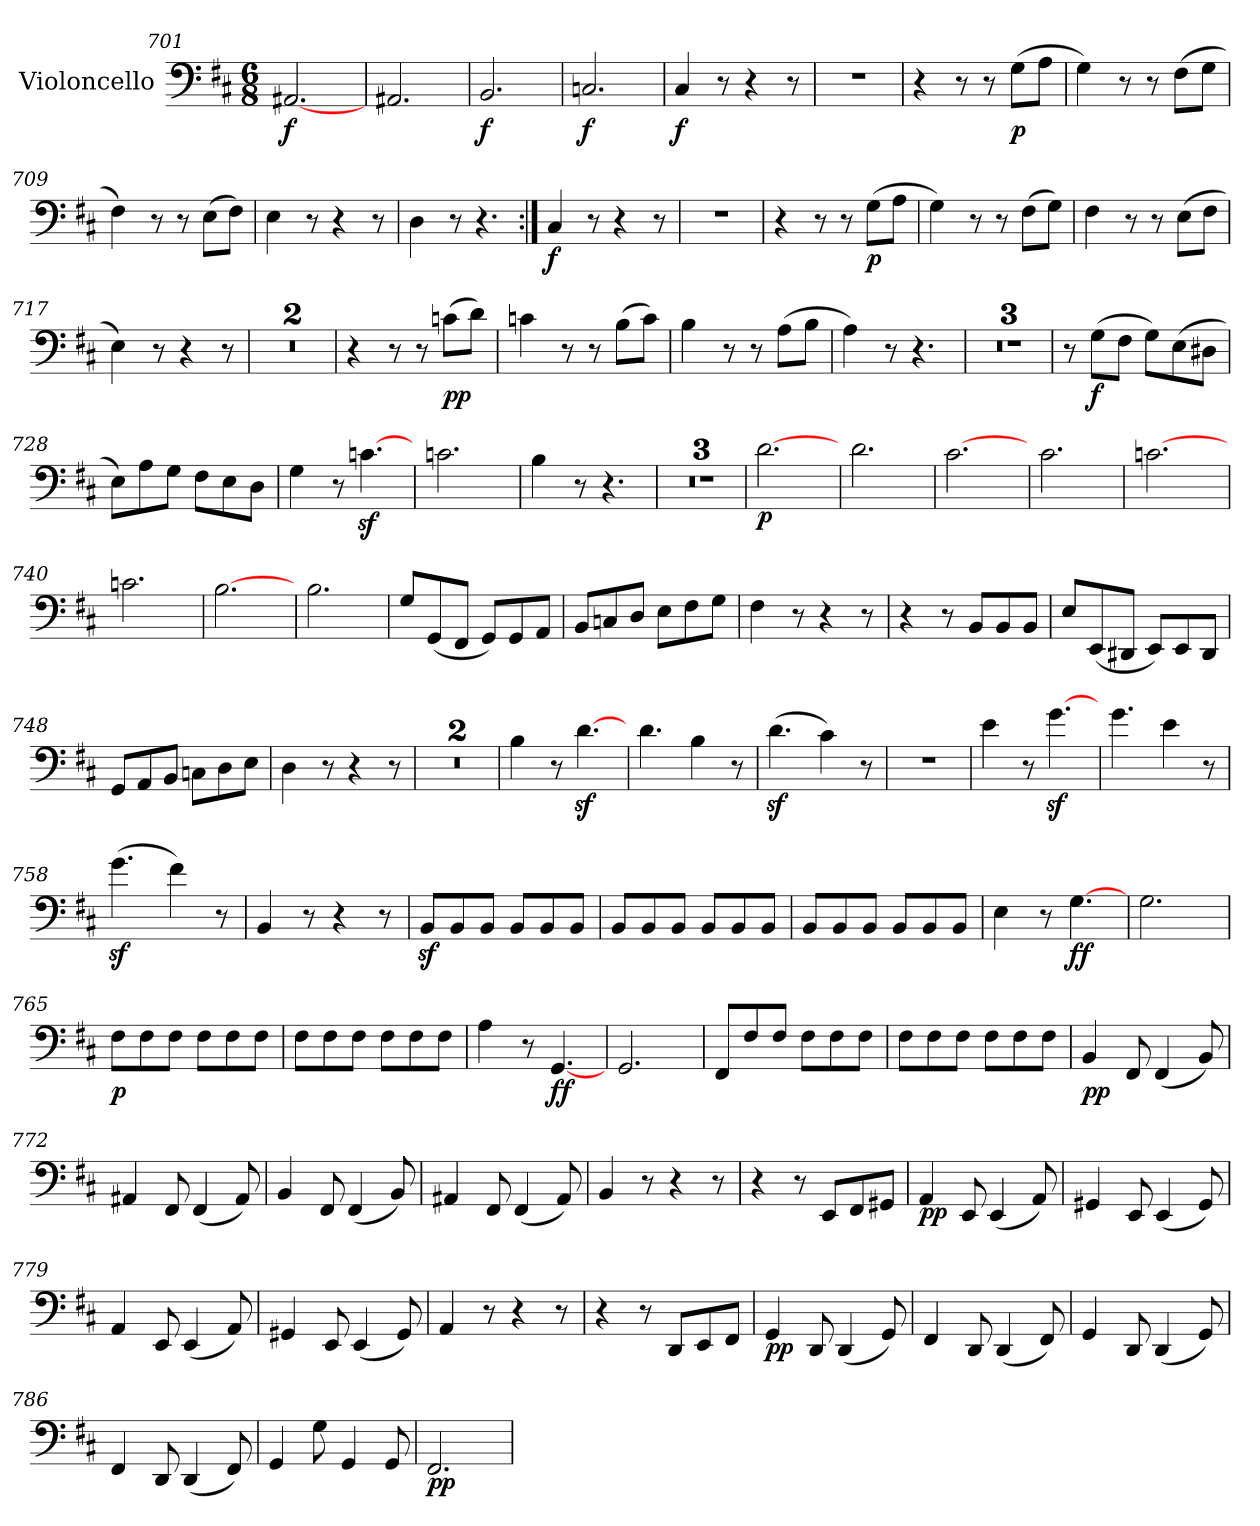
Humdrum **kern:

**kern	**dynam
*part1	*part1
*staff1	*staff1
*I"Violoncello	*
*I'Vc	*
*clefF4	*
*k[f#c#]	*
*D:	*
*M6/8	*
=701	=701
[2.AA#X	f
=702	=702
2.AA#X	.
=703	=703
2.BB	f
=704	=704
2.Cn	f
=705	=705
4C#	f
8r	.
4r	.
8r	.
=706	=706
2.r	.
=707	=707
4r	.
8r	.
8r	.
(8G\L	p
8A\J	.
=708	=708
4G)	.
8r	.
8r	.
(8F#\L	.
8G\J	.
=709	=709
4F#)	.
8r	.
8r	.
(8E\L	.
8F#\J)	.
=710	=710
4E	.
8r	.
4r	.
8r	.
=711	=711
4D	.
8r	.
4.r	.
=712:|!	=712:|!
4C#	f
8r	.
4r	.
8r	.
=713	=713
2.r	.
=714	=714
4r	.
8r	.
8r	.
(8G\L	p
8A\J	.
=715	=715
4G)	.
8r	.
8r	.
(8F#\L	.
8G\J)	.
=716	=716
4F#	.
8r	.
8r	.
(8E\L	.
8F#\J	.
=717	=717
4E)	.
8r	.
4r	.
8r	.
=718	=718
2.r	.
=719	=719
2.r	.
=720	=720
4r	.
8r	.
8r	.
(8cn\L	pp
8d\J)	.
=721	=721
4cn	.
8r	.
8r	.
(8B\L	.
8c\J)	.
=722	=722
4B	.
8r	.
8r	.
(8A\L	.
8B\J	.
=723	=723
4A)	.
8r	.
4.r	.
=724	=724
2.r	.
=725	=725
2.r	.
=726	=726
2.r	.
=727	=727
8r	.
(8G\L	f
8F#\J	.
8G\L)	.
(8E\	.
8D#X\J	.
=728	=728
8E\L)	.
8A\	.
8G\J	.
8F#\L	.
8E\	.
8D\J	.
=729	=729
4G	.
8r	.
[4.cnz	.
=730	=730
2.cn	.
=731	=731
4B	.
8r	.
4.r	.
=732	=732
2.r	.
=733	=733
2.r	.
=734	=734
2.r	.
=735	=735
[2.d	p
=736	=736
2.d	.
=737	=737
[2.c#	.
=738	=738
2.c#	.
=739	=739
[2.cn	.
=740	=740
2.cn	.
=741	=741
[2.B	.
=742	=742
2.B	.
=743	=743
8G/L	.
(8GG/	.
8FF#/J	.
8GG/L)	.
8GG/	.
8AA/J	.
=744	=744
8BB/L	.
8Cn/	.
8D/J	.
8E\L	.
8F#\	.
8G\J	.
=745	=745
4F#	.
8r	.
4r	.
8r	.
=746	=746
4r	.
8r	.
8BB/L	.
8BB/	.
8BB/J	.
=747	=747
8E/L	.
(8EE/	.
8DD#X/J	.
8EE/L)	.
8EE/	.
8DD#/J	.
=748	=748
8GG/L	.
8AA/	.
8BB/J	.
8Cn\L	.
8D\	.
8E\J	.
=749	=749
4D	.
8r	.
4r	.
8r	.
=750	=750
2.r	.
=751	=751
2.r	.
=752	=752
4B	.
8r	.
[4.dz	.
=753	=753
4.d	.
4B	.
8r	.
=754	=754
(4.dz	.
4c#)	.
8r	.
=755	=755
2.r	.
=756	=756
4e	.
8r	.
[4.gz	.
=757	=757
4.g	.
4e	.
8r	.
=758	=758
(4.gz	.
4f#)	.
8r	.
=759	=759
4BB	.
8r	.
4r	.
8r	.
=760	=760
8BBz/L	.
8BB/	.
8BB/J	.
8BB/L	.
8BB/	.
8BB/J	.
=761	=761
8BB/L	.
8BB/	.
8BB/J	.
8BB/L	.
8BB/	.
8BB/J	.
=762	=762
8BB/L	.
8BB/	.
8BB/J	.
8BB/L	.
8BB/	.
8BB/J	.
=763	=763
4E	.
8r	.
[4.G	ff
=764	=764
2.G	.
=765	=765
8F#\L	p
8F#\	.
8F#\J	.
8F#\L	.
8F#\	.
8F#\J	.
=766	=766
8F#\L	.
8F#\	.
8F#\J	.
8F#\L	.
8F#\	.
8F#\J	.
=767	=767
4A	.
8r	.
[4.GG	ff
=768	=768
2.GG	.
=769	=769
8FF#/L	.
8F#/	.
8F#/J	.
8F#\L	.
8F#\	.
8F#\J	.
=770	=770
8F#\L	.
8F#\	.
8F#\J	.
8F#\L	.
8F#\	.
8F#\J	.
=771	=771
4BB	pp
8FF#	.
(4FF#	.
8BB)	.
=772	=772
4AA#X	.
8FF#	.
(4FF#	.
8AA#)	.
=773	=773
4BB	.
8FF#	.
(4FF#	.
8BB)	.
=774	=774
4AA#X	.
8FF#	.
(4FF#	.
8AA#)	.
=775	=775
4BB	.
8r	.
4r	.
8r	.
=776	=776
4r	.
8r	.
8EE/L	.
8FF#/	.
8GG#X/J	.
=777	=777
4AA	pp
8EE	.
(4EE	.
8AA)	.
=778	=778
4GG#X	.
8EE	.
(4EE	.
8GG#)	.
=779	=779
4AA	.
8EE	.
(4EE	.
8AA)	.
=780	=780
4GG#X	.
8EE	.
(4EE	.
8GG#)	.
=781	=781
4AA	.
8r	.
4r	.
8r	.
=782	=782
4r	.
8r	.
8DD/L	.
8EE/	.
8FF#/J	.
=783	=783
4GG	pp
8DD	.
(4DD	.
8GG)	.
=784	=784
4FF#	.
8DD	.
(4DD	.
8FF#)	.
=785	=785
4GG	.
8DD	.
(4DD	.
8GG)	.
=786	=786
4FF#	.
8DD	.
(4DD	.
8FF#)	.
=787	=787
4GG	.
8G	.
4GG	.
8GG	.
=788	=788
2.FF#	pp
=	=
*-	*-
